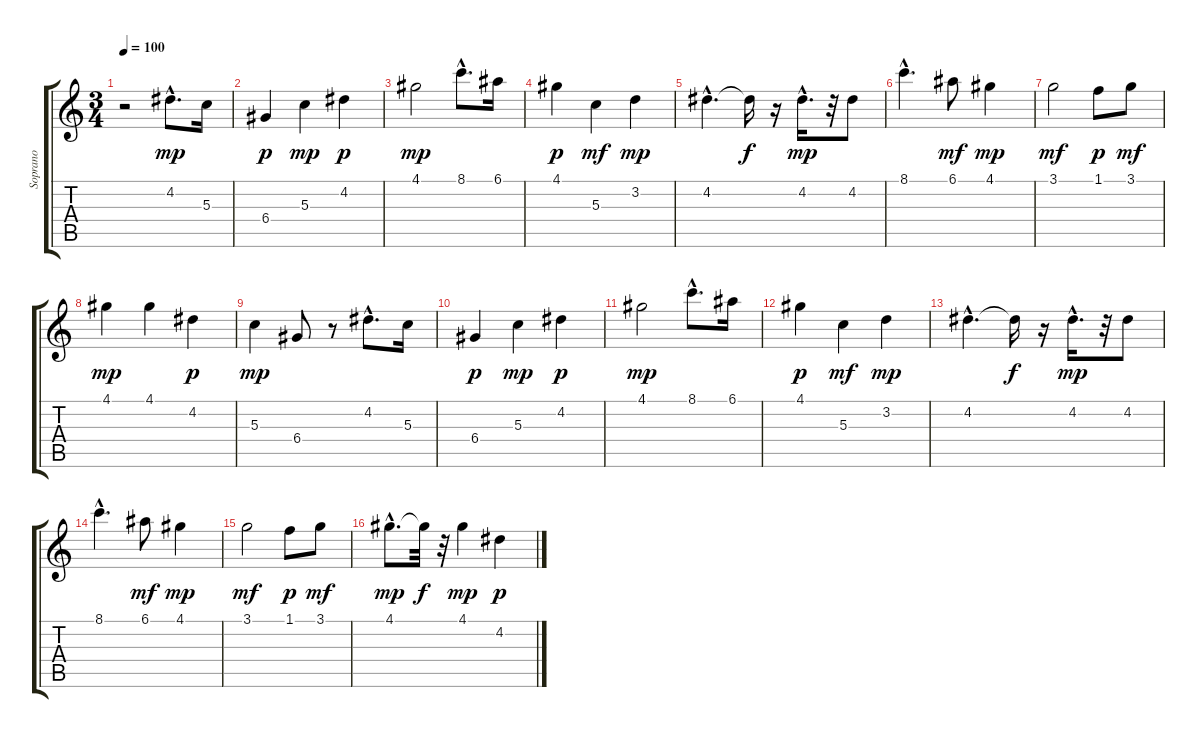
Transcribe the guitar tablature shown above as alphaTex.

\track ("Soprano" "Soprano") {instrument distortionguitar}
\staff {score tabs}
\tuning (E4 B3 G3 D3 A2 E2) {hide}
\ts (3 4)
\tempo 100
\clef g2
\ks c
r.2{dy mp instrument distortionguitar} 4.2{hac}.8{d} 5.3.16 |
6.4.4{dy p} 5.3.4{dy mp} 4.2.4{dy p} |
4.1.2{dy mp} 8.1{hac}.8{d} 6.1.16 |
4.1.4{dy p} 5.3.4{dy mf} 3.2.4{dy mp} |
4.2{hac}.4{d} 4.2{t}.16{dy f} r.16 4.2{hac}.16{d dy mp} r.32 4.2.8 |
8.1{hac}.4{d} 6.1.8{dy mf} 4.1.4{dy mp} |
3.1.2{dy mf} 1.1.8{dy p} 3.1.8{dy mf} |
4.1.4{dy mp} 4.1.4 4.2.4{dy p} |
5.3.4{dy mp} 6.4.8 r.8 4.2{hac}.8{d} 5.3.16 |
6.4.4{dy p} 5.3.4{dy mp} 4.2.4{dy p} |
4.1.2{dy mp} 8.1{hac}.8{d} 6.1.16 |
4.1.4{dy p} 5.3.4{dy mf} 3.2.4{dy mp} |
4.2{hac}.4{d} 4.2{t}.16{dy f} r.16 4.2{hac}.16{d dy mp} r.32 4.2.8 |
8.1{hac}.4{d} 6.1.8{dy mf} 4.1.4{dy mp} |
3.1.2{dy mf} 1.1.8{dy p} 3.1.8{dy mf} |
4.1{hac}.8{d dy mp} 4.1{t}.32{dy f} r.32 4.1.4{dy mp} 4.2.4{dy p}
